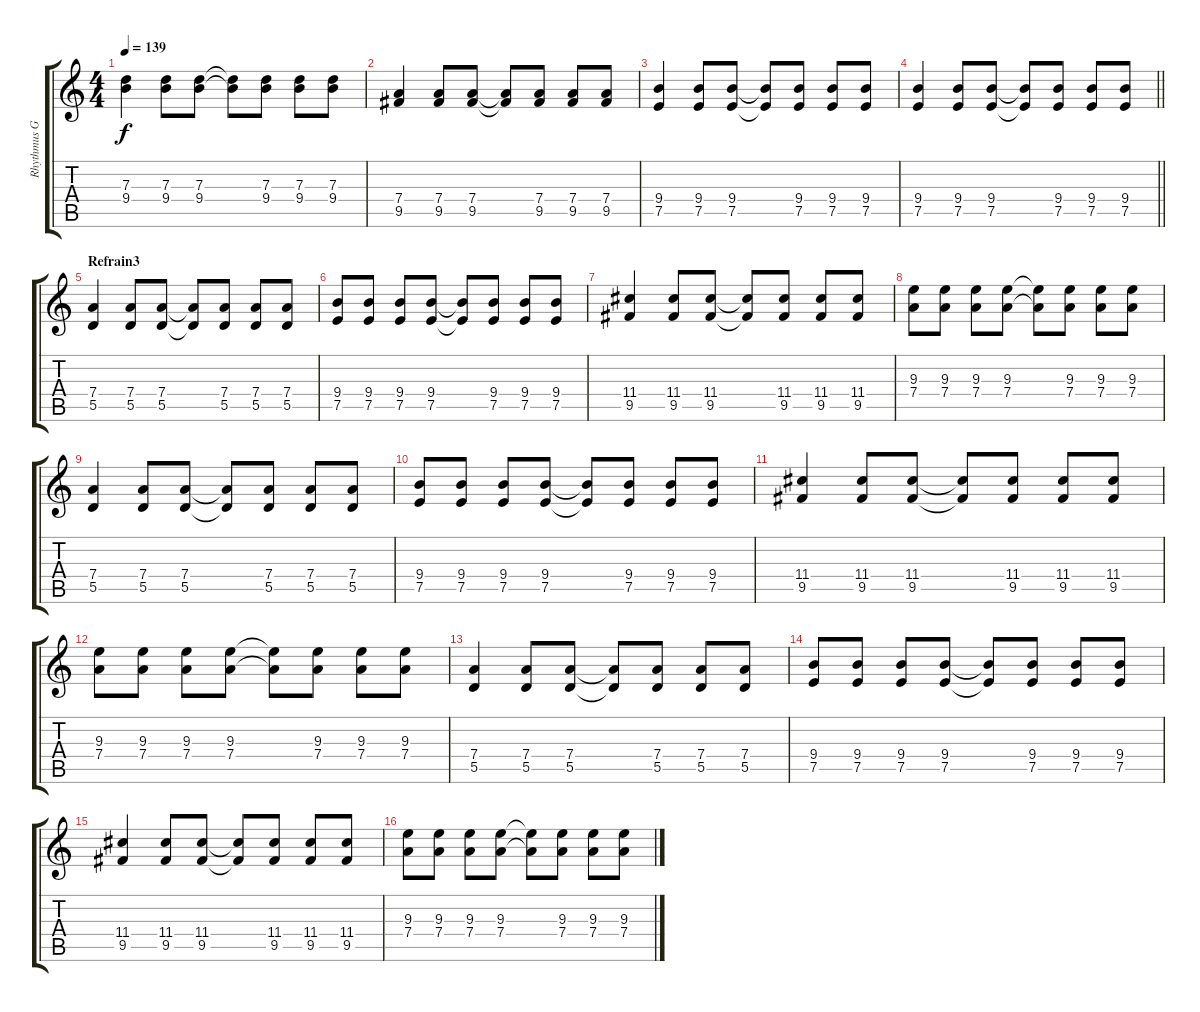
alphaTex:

\track ("Rhythmus Gitarre" "Rhythmus G") {instrument electricguitarclean}
\staff {score tabs}
\tuning (E4 B3 G3 D3 A2 E2) {hide}
\ts (4 4)
\tempo 139
\clef g2
\ks c
(7.3 9.4).4{dy f} (7.3 9.4).8 (7.3 9.4).8 (7.3{t} 9.4{t}).8 (7.3 9.4).8 (7.3 9.4).8 (7.3 9.4).8 |
(7.4 9.5).4 (7.4 9.5).8 (7.4 9.5).8 (7.4{t} 9.5{t}).8 (7.4 9.5).8 (7.4 9.5).8 (7.4 9.5).8 |
(9.4 7.5).4 (9.4 7.5).8 (9.4 7.5).8 (9.4{t} 7.5{t}).8 (9.4 7.5).8 (9.4 7.5).8 (9.4 7.5).8 |
\barLineRight lightlight
(9.4 7.5).4 (9.4 7.5).8 (9.4 7.5).8 (9.4{t} 7.5{t}).8 (9.4 7.5).8 (9.4 7.5).8 (9.4 7.5).8 |
\section ("" "Refrain3")
(7.4 5.5).4 (7.4 5.5).8 (7.4 5.5).8 (7.4{t} 5.5{t}).8 (7.4 5.5).8 (7.4 5.5).8 (7.4 5.5).8 |
(9.4 7.5).8 (9.4 7.5).8 (9.4 7.5).8 (9.4 7.5).8 (9.4{t} 7.5{t}).8 (9.4 7.5).8 (9.4 7.5).8 (9.4 7.5).8 |
(11.4 9.5).4 (11.4 9.5).8 (11.4 9.5).8 (11.4{t} 9.5{t}).8 (11.4 9.5).8 (11.4 9.5).8 (11.4 9.5).8 |
(9.3 7.4).8 (9.3 7.4).8 (9.3 7.4).8 (9.3 7.4).8 (9.3{t} 7.4{t}).8 (9.3 7.4).8 (9.3 7.4).8 (9.3 7.4).8 |
(7.4 5.5).4 (7.4 5.5).8 (7.4 5.5).8 (7.4{t} 5.5{t}).8 (7.4 5.5).8 (7.4 5.5).8 (7.4 5.5).8 |
(9.4 7.5).8 (9.4 7.5).8 (9.4 7.5).8 (9.4 7.5).8 (9.4{t} 7.5{t}).8 (9.4 7.5).8 (9.4 7.5).8 (9.4 7.5).8 |
(11.4 9.5).4 (11.4 9.5).8 (11.4 9.5).8 (11.4{t} 9.5{t}).8 (11.4 9.5).8 (11.4 9.5).8 (11.4 9.5).8 |
(9.3 7.4).8 (9.3 7.4).8 (9.3 7.4).8 (9.3 7.4).8 (9.3{t} 7.4{t}).8 (9.3 7.4).8 (9.3 7.4).8 (9.3 7.4).8 |
(7.4 5.5).4 (7.4 5.5).8 (7.4 5.5).8 (7.4{t} 5.5{t}).8 (7.4 5.5).8 (7.4 5.5).8 (7.4 5.5).8 |
(9.4 7.5).8 (9.4 7.5).8 (9.4 7.5).8 (9.4 7.5).8 (9.4{t} 7.5{t}).8 (9.4 7.5).8 (9.4 7.5).8 (9.4 7.5).8 |
(11.4 9.5).4 (11.4 9.5).8 (11.4 9.5).8 (11.4{t} 9.5{t}).8 (11.4 9.5).8 (11.4 9.5).8 (11.4 9.5).8 |
(9.3 7.4).8 (9.3 7.4).8 (9.3 7.4).8 (9.3 7.4).8 (9.3{t} 7.4{t}).8 (9.3 7.4).8 (9.3 7.4).8 (9.3 7.4).8
